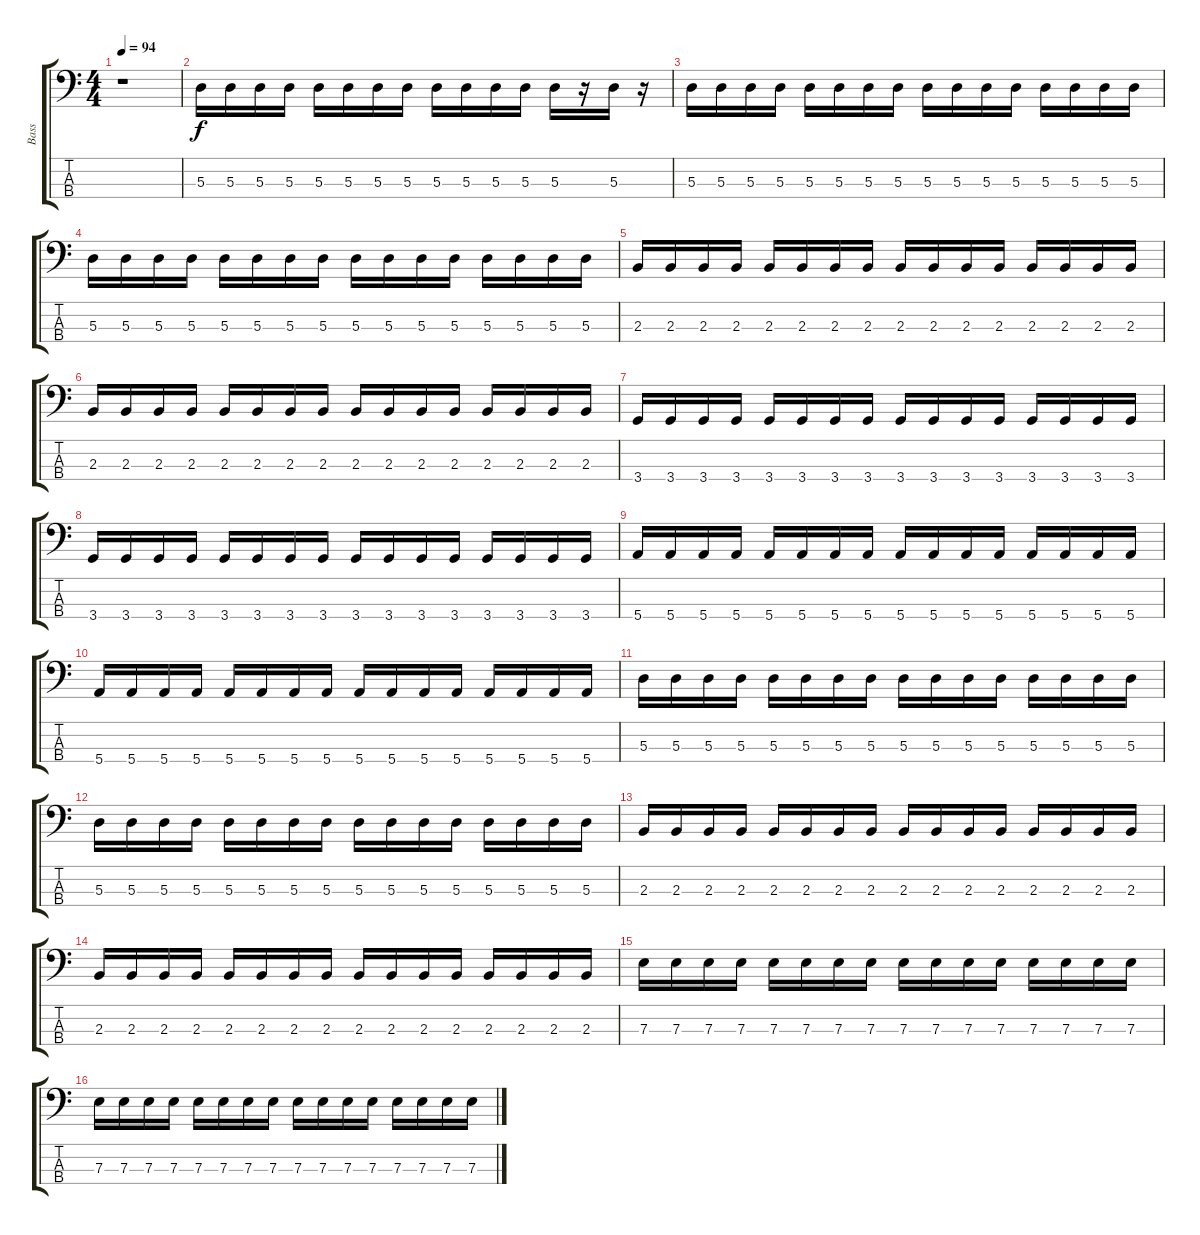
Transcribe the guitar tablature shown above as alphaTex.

\track ("Bass" "Bass") {instrument electricbasspick}
\staff {score tabs}
\tuning (G2 D2 A1 E1) {hide}
\ts (4 4)
\tempo 94
\clef f4
\ks c
r.1{dy f volume 8 instrument electricbasspick} |
5.3.16{volume 16} 5.3.16 5.3.16 5.3.16 5.3.16 5.3.16 5.3.16 5.3.16 5.3.16 5.3.16 5.3.16 5.3.16 5.3.16 r.16 5.3.16 r.16 |
5.3.16 5.3.16 5.3.16 5.3.16 5.3.16 5.3.16 5.3.16 5.3.16 5.3.16 5.3.16 5.3.16 5.3.16 5.3.16 5.3.16 5.3.16 5.3.16 |
5.3.16 5.3.16 5.3.16 5.3.16 5.3.16 5.3.16 5.3.16 5.3.16 5.3.16 5.3.16 5.3.16 5.3.16 5.3.16 5.3.16 5.3.16 5.3.16 |
2.3.16 2.3.16 2.3.16 2.3.16 2.3.16 2.3.16 2.3.16 2.3.16 2.3.16 2.3.16 2.3.16 2.3.16 2.3.16 2.3.16 2.3.16 2.3.16 |
2.3.16 2.3.16 2.3.16 2.3.16 2.3.16 2.3.16 2.3.16 2.3.16 2.3.16 2.3.16 2.3.16 2.3.16 2.3.16 2.3.16 2.3.16 2.3.16 |
3.4.16 3.4.16 3.4.16 3.4.16 3.4.16 3.4.16 3.4.16 3.4.16 3.4.16 3.4.16 3.4.16 3.4.16 3.4.16 3.4.16 3.4.16 3.4.16 |
3.4.16 3.4.16 3.4.16 3.4.16 3.4.16 3.4.16 3.4.16 3.4.16 3.4.16 3.4.16 3.4.16 3.4.16 3.4.16 3.4.16 3.4.16 3.4.16 |
5.4.16 5.4.16 5.4.16 5.4.16 5.4.16 5.4.16 5.4.16 5.4.16 5.4.16 5.4.16 5.4.16 5.4.16 5.4.16 5.4.16 5.4.16 5.4.16 |
5.4.16 5.4.16 5.4.16 5.4.16 5.4.16 5.4.16 5.4.16 5.4.16 5.4.16 5.4.16 5.4.16 5.4.16 5.4.16 5.4.16 5.4.16 5.4.16 |
5.3.16 5.3.16 5.3.16 5.3.16 5.3.16 5.3.16 5.3.16 5.3.16 5.3.16 5.3.16 5.3.16 5.3.16 5.3.16 5.3.16 5.3.16 5.3.16 |
5.3.16 5.3.16 5.3.16 5.3.16 5.3.16 5.3.16 5.3.16 5.3.16 5.3.16 5.3.16 5.3.16 5.3.16 5.3.16 5.3.16 5.3.16 5.3.16 |
2.3.16 2.3.16 2.3.16 2.3.16 2.3.16 2.3.16 2.3.16 2.3.16 2.3.16 2.3.16 2.3.16 2.3.16 2.3.16 2.3.16 2.3.16 2.3.16 |
2.3.16 2.3.16 2.3.16 2.3.16 2.3.16 2.3.16 2.3.16 2.3.16 2.3.16 2.3.16 2.3.16 2.3.16 2.3.16 2.3.16 2.3.16 2.3.16 |
7.3.16 7.3.16 7.3.16 7.3.16 7.3.16 7.3.16 7.3.16 7.3.16 7.3.16 7.3.16 7.3.16 7.3.16 7.3.16 7.3.16 7.3.16 7.3.16 |
7.3.16 7.3.16 7.3.16 7.3.16 7.3.16 7.3.16 7.3.16 7.3.16 7.3.16 7.3.16 7.3.16 7.3.16 7.3.16 7.3.16 7.3.16 7.3.16
